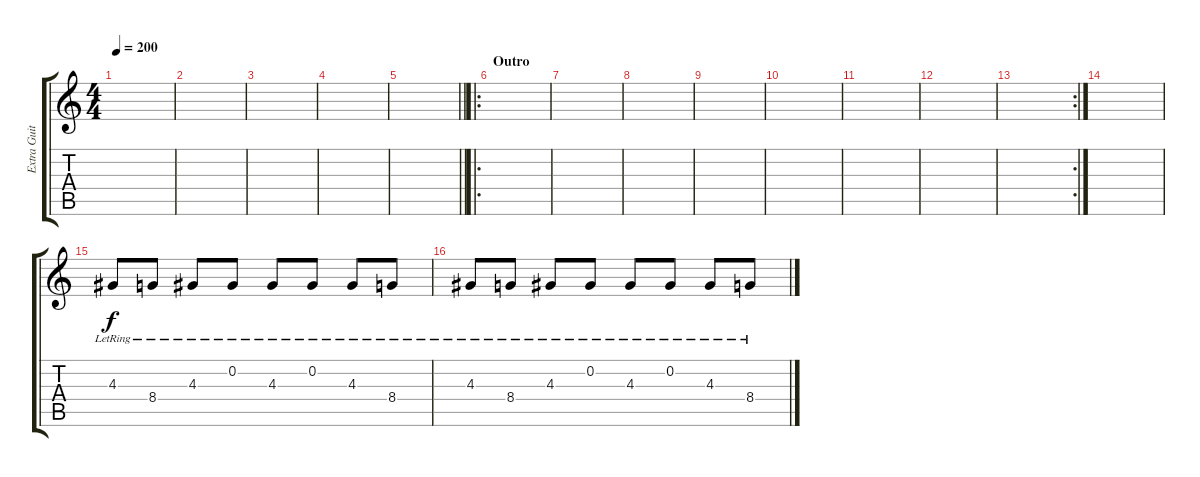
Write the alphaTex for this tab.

\track ("Extra Guitar (Outro)" "Extra Guit") {instrument distortionguitar}
\staff {score tabs}
\tuning (Db4 Ab3 E3 B2 Gb2 B1) {hide}
\ts (4 4)
\tempo 200
\clef g2
\ks c
|
|
|
|
\barLineRight lightlight
|
\ro
\section ("" "Outro")
|
|
|
|
|
|
|
\rc 2
|
|
4.3{lr}.8 8.4{lr}.8 4.3{lr}.8 0.2{lr}.8 4.3{lr}.8 0.2{lr}.8 4.3{lr}.8 8.4{lr}.8 |
4.3{lr}.8 8.4{lr}.8 4.3{lr}.8 0.2{lr}.8 4.3{lr}.8 0.2{lr}.8 4.3{lr}.8 8.4{lr}.8
